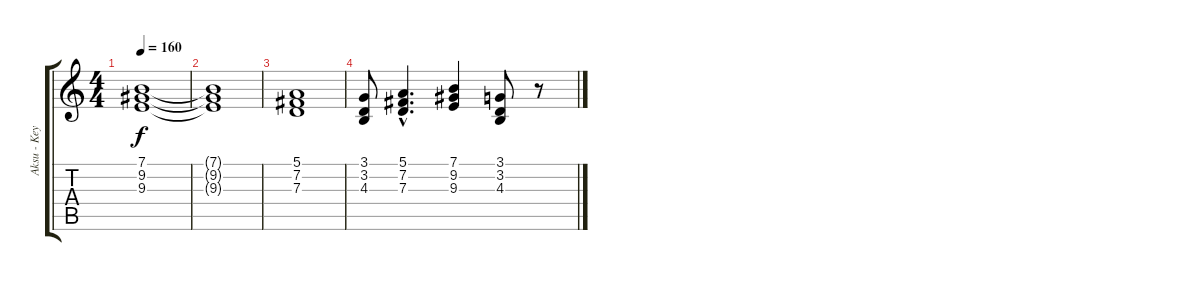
\track ("Aksu - Keyboards" "Aksu - Key") {instrument stringensemble1}
\staff {score tabs}
\tuning (E4 B3 G3 D3 A2 E2) {hide}
\ts (4 4)
\tempo 160
\clef g2
\ks c
(7.1 9.2 9.3).1{dy f} |
(7.1{t} 9.2{t} 9.3{t}).1 |
(5.1 7.2 7.3).1 |
(3.1 3.2 4.3).8 (5.1{hac} 7.2{hac} 7.3{hac}).4{d} (7.1 9.2 9.3).4 (3.1 3.2 4.3).8 r.8
